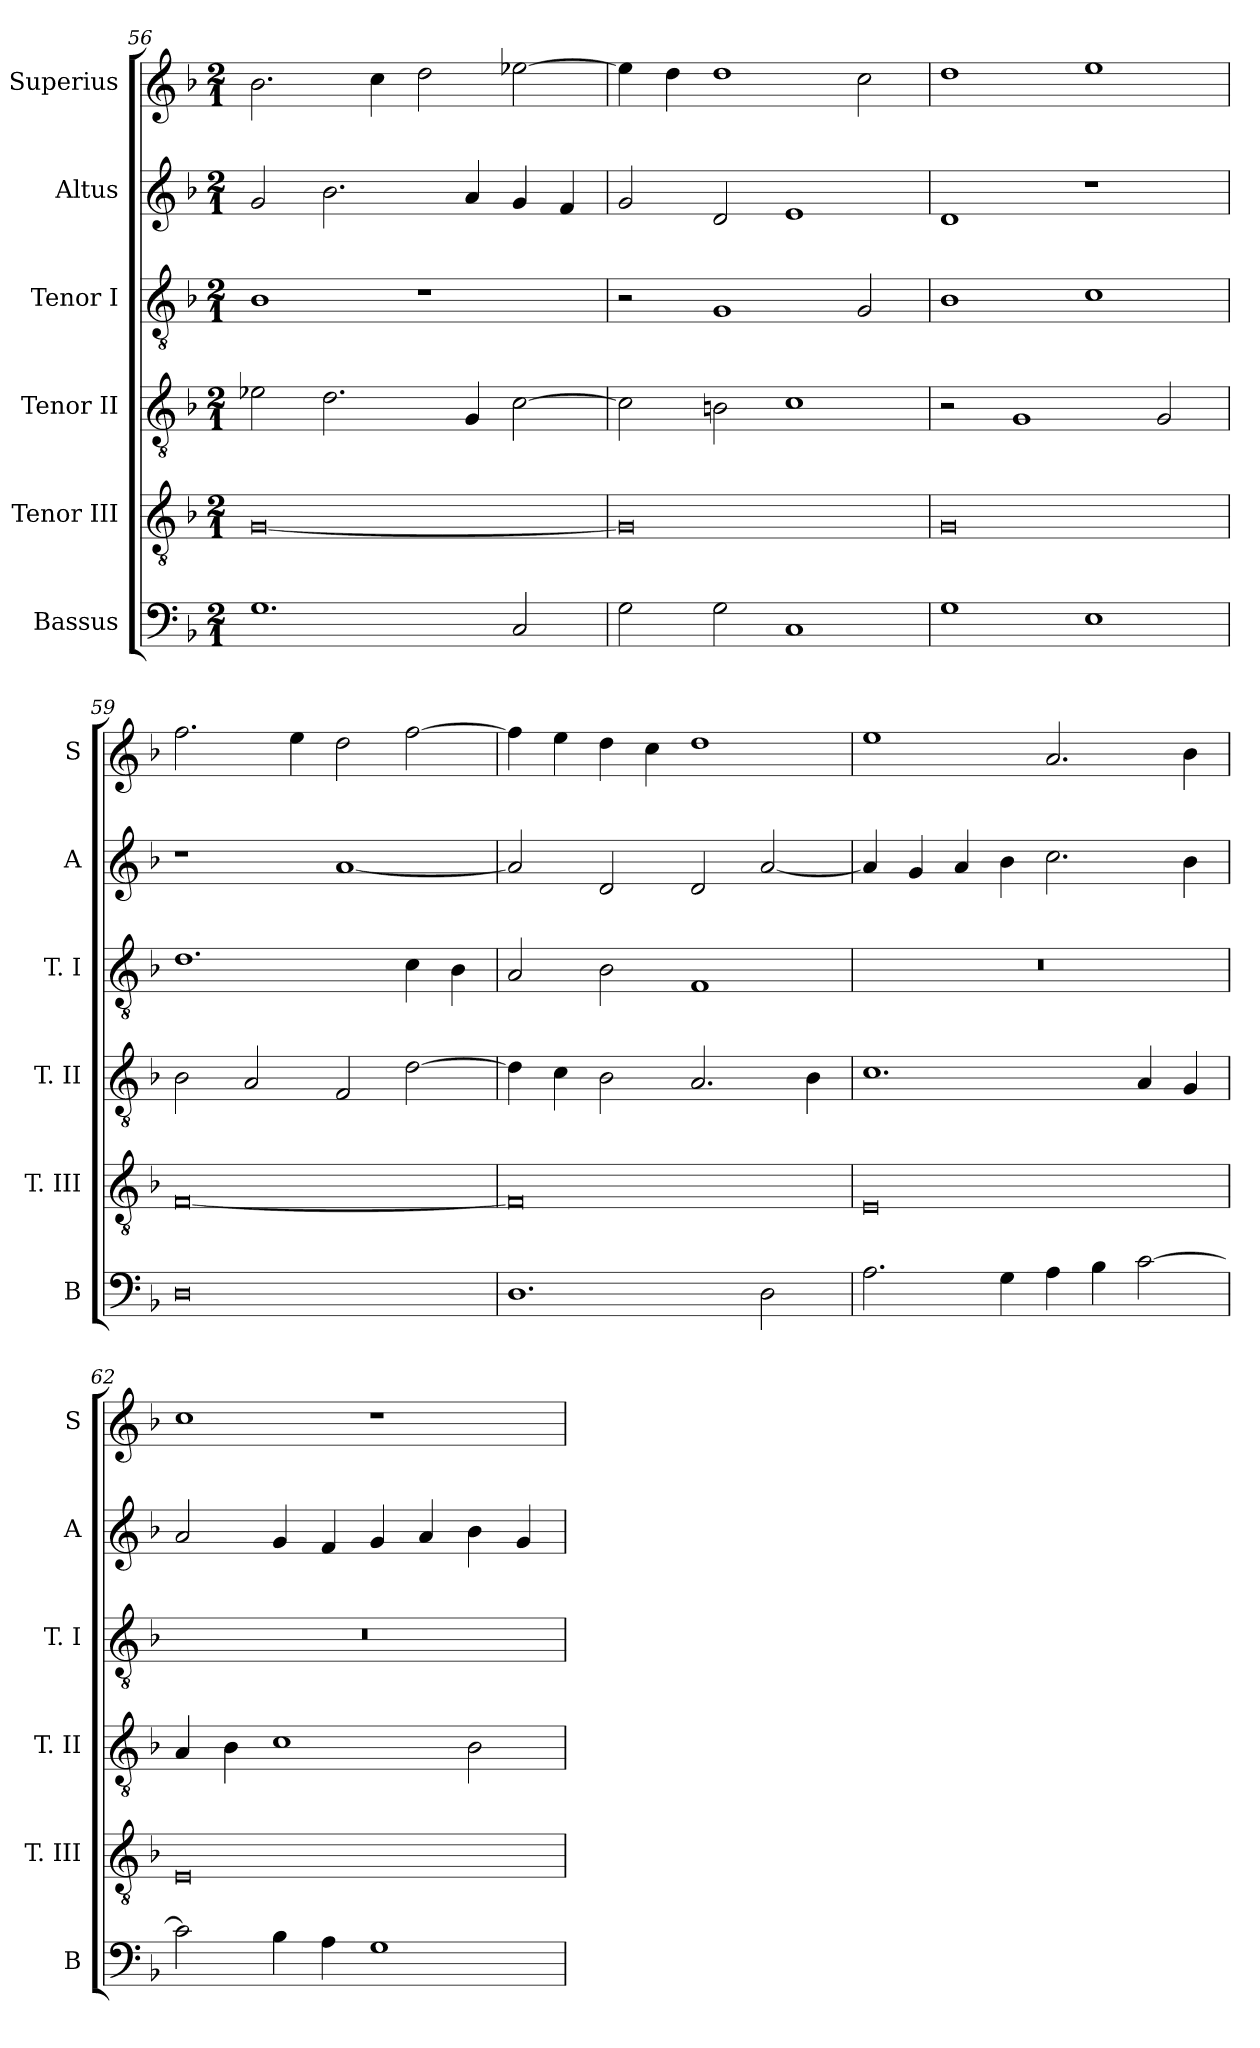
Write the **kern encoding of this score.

**kern	**kern	**kern	**kern	**kern	**kern
*part6	*part5	*part4	*part3	*part2	*part1
*staff6	*staff5	*staff4	*staff3	*staff2	*staff1
*I"Bassus	*I"Tenor III	*I"Tenor II	*I"Tenor I	*I"Altus	*I"Superius
*I'B	*I'T. III	*I'T. II	*I'T. I	*I'A	*I'S
*clefF4	*clefGv2	*clefGv2	*clefGv2	*clefG2	*clefG2
*k[b-]	*k[b-]	*k[b-]	*k[b-]	*k[b-]	*k[b-]
*F:	*F:	*F:	*F:	*F:	*F:
*M2/1	*M2/1	*M2/1	*M2/1	*M2/1	*M2/1
=56	=56	=56	=56	=56	=56
1.G	[0G	2e-X	1B-	2g	2.b-
.	.	2.d	.	2.b-	.
.	.	.	.	.	4cc
.	.	.	1r	.	2dd
.	.	4G	.	4a	.
2C	.	[2c	.	4g	[2ee-X
.	.	.	.	4f	.
=57	=57	=57	=57	=57	=57
2G	0G]	2c]	2r	2g	4ee-]
.	.	.	.	.	4dd
2G	.	2Bn	1G	2d	1dd
1C	.	1c	.	1e	.
.	.	.	2G	.	2cc
=58	=58	=58	=58	=58	=58
1G	0G	2r	1B-	1d	1dd
.	.	1G	.	.	.
1E	.	.	1c	1r	1ee
.	.	2G	.	.	.
=59	=59	=59	=59	=59	=59
0D	[0F	2B-	1.d	1r	2.ff
.	.	2A	.	.	.
.	.	.	.	.	4ee
.	.	2F	.	[1a	2dd
.	.	[2d	4c	.	[2ff
.	.	.	4B-	.	.
=60	=60	=60	=60	=60	=60
1.D	0F]	4d]	2A	2a]	4ff]
.	.	4c	.	.	4ee
.	.	2B-	2B-	2d	4dd
.	.	.	.	.	4cc
.	.	2.A	1F	2d	1dd
2D	.	.	.	[2a	.
.	.	4B-	.	.	.
=61	=61	=61	=61	=61	=61
2.A	0E	1.c	0r	4a]	1ee
.	.	.	.	4g	.
.	.	.	.	4a	.
4G	.	.	.	4b-	.
4A	.	.	.	2.cc	2.a
4B-	.	.	.	.	.
[2c	.	4A	.	.	.
.	.	4G	.	4b-	4b-
=62	=62	=62	=62	=62	=62
2c]	0E	4A	0r	2a	1cc
.	.	4B-	.	.	.
4B-	.	1c	.	4g	.
4A	.	.	.	4f	.
1G	.	.	.	4g	1r
.	.	.	.	4a	.
.	.	2B-	.	4b-	.
.	.	.	.	4g	.
=	=	=	=	=	=
*-	*-	*-	*-	*-	*-
